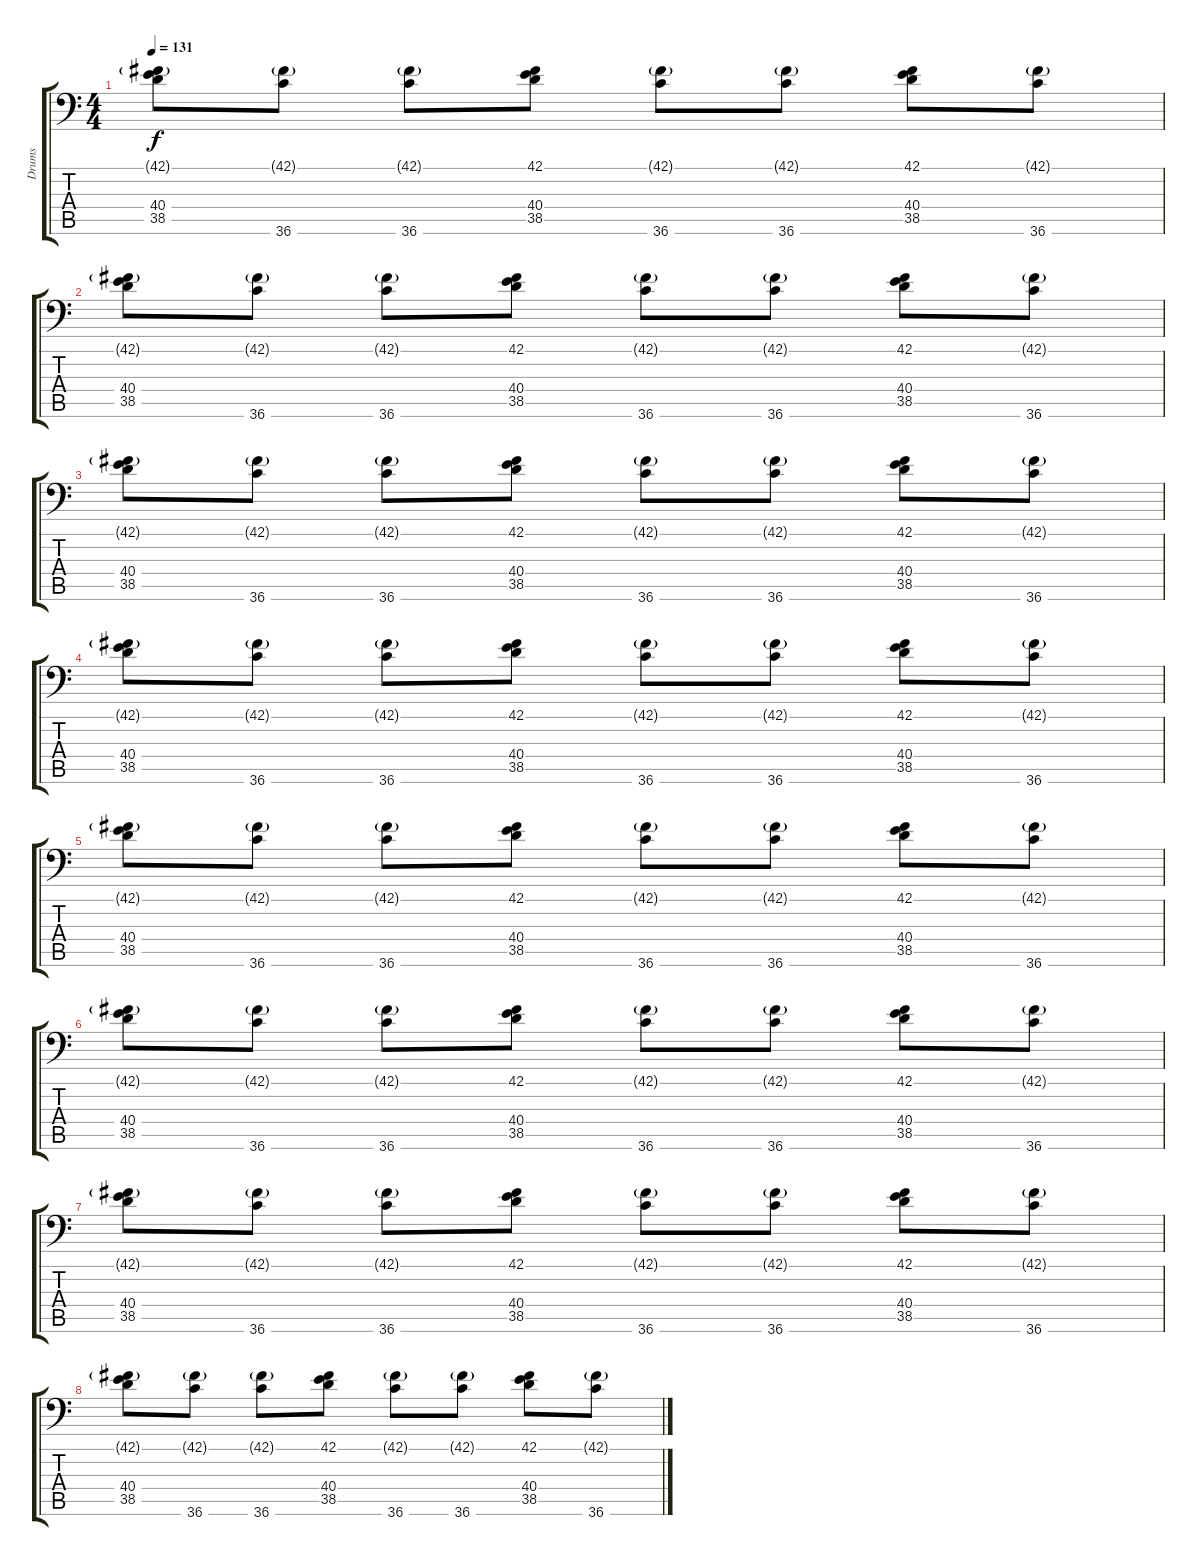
\track ("Drums" "Drums") {instrument acousticgrandpiano}
\staff {score tabs}
\tuning (C-1 C-1 C-1 C-1 C-1 C-1) {hide}
\ts (4 4)
\tempo 131
\clef f4
\ks c
(42.1{g} 40.4 38.5).8{dy f} (42.1{g} 36.6).8 (42.1{g} 36.6).8 (42.1 40.4 38.5).8 (42.1{g} 36.6).8 (42.1{g} 36.6).8 (42.1 40.4 38.5).8 (42.1{g} 36.6).8 |
(42.1{g} 40.4 38.5).8 (42.1{g} 36.6).8 (42.1{g} 36.6).8 (42.1 40.4 38.5).8 (42.1{g} 36.6).8 (42.1{g} 36.6).8 (42.1 40.4 38.5).8 (42.1{g} 36.6).8 |
(42.1{g} 40.4 38.5).8 (42.1{g} 36.6).8 (42.1{g} 36.6).8 (42.1 40.4 38.5).8 (42.1{g} 36.6).8 (42.1{g} 36.6).8 (42.1 40.4 38.5).8 (42.1{g} 36.6).8 |
(42.1{g} 40.4 38.5).8 (42.1{g} 36.6).8 (42.1{g} 36.6).8 (42.1 40.4 38.5).8 (42.1{g} 36.6).8 (42.1{g} 36.6).8 (42.1 40.4 38.5).8 (42.1{g} 36.6).8 |
(42.1{g} 40.4 38.5).8 (42.1{g} 36.6).8 (42.1{g} 36.6).8 (42.1 40.4 38.5).8 (42.1{g} 36.6).8 (42.1{g} 36.6).8 (42.1 40.4 38.5).8 (42.1{g} 36.6).8 |
(42.1{g} 40.4 38.5).8 (42.1{g} 36.6).8 (42.1{g} 36.6).8 (42.1 40.4 38.5).8 (42.1{g} 36.6).8 (42.1{g} 36.6).8 (42.1 40.4 38.5).8 (42.1{g} 36.6).8 |
(42.1{g} 40.4 38.5).8 (42.1{g} 36.6).8 (42.1{g} 36.6).8 (42.1 40.4 38.5).8 (42.1{g} 36.6).8 (42.1{g} 36.6).8 (42.1 40.4 38.5).8 (42.1{g} 36.6).8 |
(42.1{g} 40.4 38.5).8 (42.1{g} 36.6).8 (42.1{g} 36.6).8 (42.1 40.4 38.5).8 (42.1{g} 36.6).8 (42.1{g} 36.6).8 (42.1 40.4 38.5).8 (42.1{g} 36.6).8
